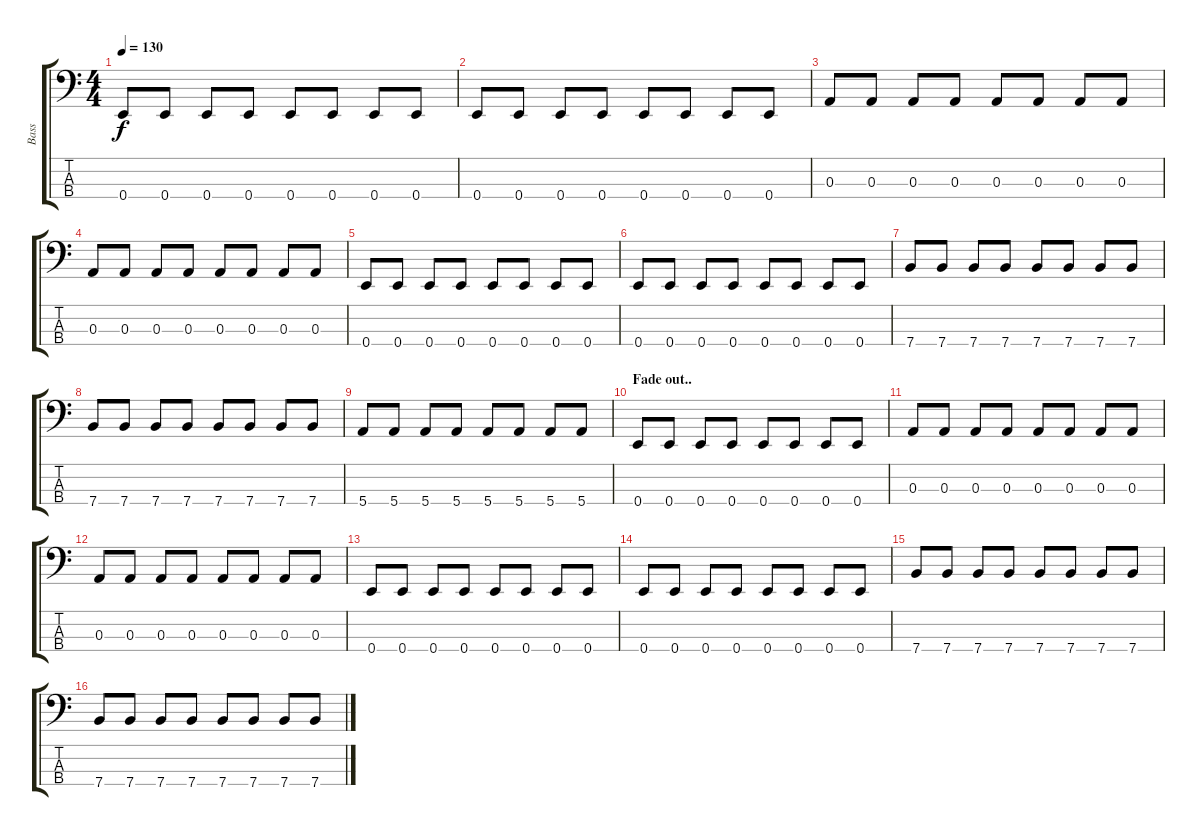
\track ("Bass" "Bass") {instrument electricbassfinger}
\staff {score tabs}
\tuning (G2 D2 A1 E1) {hide}
\ts (4 4)
\tempo 130
\clef f4
\ks c
0.4.8{dy f} 0.4.8 0.4.8 0.4.8 0.4.8 0.4.8 0.4.8 0.4.8 |
0.4.8 0.4.8 0.4.8 0.4.8 0.4.8 0.4.8 0.4.8 0.4.8 |
0.3.8 0.3.8 0.3.8 0.3.8 0.3.8 0.3.8 0.3.8 0.3.8 |
0.3.8 0.3.8 0.3.8 0.3.8 0.3.8 0.3.8 0.3.8 0.3.8 |
0.4.8 0.4.8 0.4.8 0.4.8 0.4.8 0.4.8 0.4.8 0.4.8 |
0.4.8 0.4.8 0.4.8 0.4.8 0.4.8 0.4.8 0.4.8 0.4.8 |
7.4.8 7.4.8 7.4.8 7.4.8 7.4.8 7.4.8 7.4.8 7.4.8 |
7.4.8 7.4.8 7.4.8 7.4.8 7.4.8 7.4.8 7.4.8 7.4.8 |
5.4.8 5.4.8 5.4.8 5.4.8 5.4.8 5.4.8 5.4.8 5.4.8 |
\section ("" "Fade out..")
0.4.8{volume 11} 0.4.8 0.4.8 0.4.8 0.4.8 0.4.8 0.4.8 0.4.8 |
0.3.8{volume 10} 0.3.8 0.3.8 0.3.8 0.3.8 0.3.8 0.3.8 0.3.8 |
0.3.8 0.3.8 0.3.8 0.3.8 0.3.8 0.3.8 0.3.8 0.3.8 |
0.4.8{volume 8} 0.4.8 0.4.8 0.4.8 0.4.8 0.4.8 0.4.8 0.4.8 |
0.4.8 0.4.8 0.4.8 0.4.8 0.4.8 0.4.8 0.4.8 0.4.8 |
7.4.8{volume 5} 7.4.8 7.4.8 7.4.8 7.4.8 7.4.8 7.4.8 7.4.8 |
7.4.8 7.4.8 7.4.8{volume 4} 7.4.8 7.4.8 7.4.8 7.4.8{volume 1} 7.4.8
